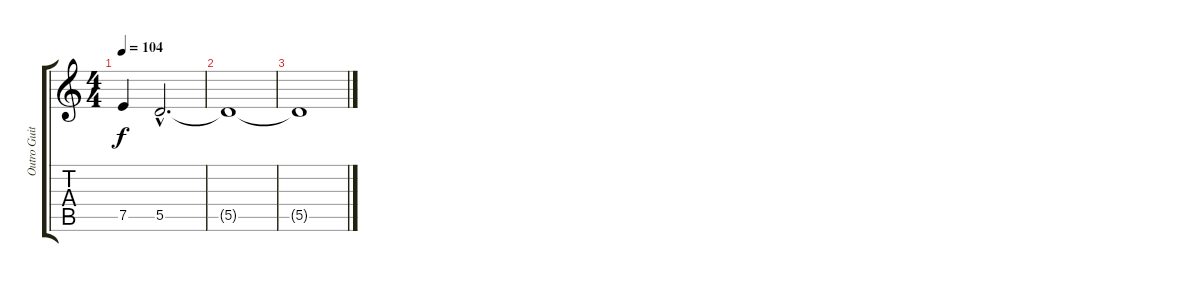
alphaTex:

\track ("Outro Guitar" "Outro Guit") {instrument distortionguitar}
\staff {score tabs}
\tuning (E4 B3 G3 D3 A2 E2) {hide}
\ts (4 4)
\tempo 104
\clef g2
\ks c
7.5.4{dy f} 5.5{hac}.2{d} |
5.5{t}.1 |
5.5{t}.1
